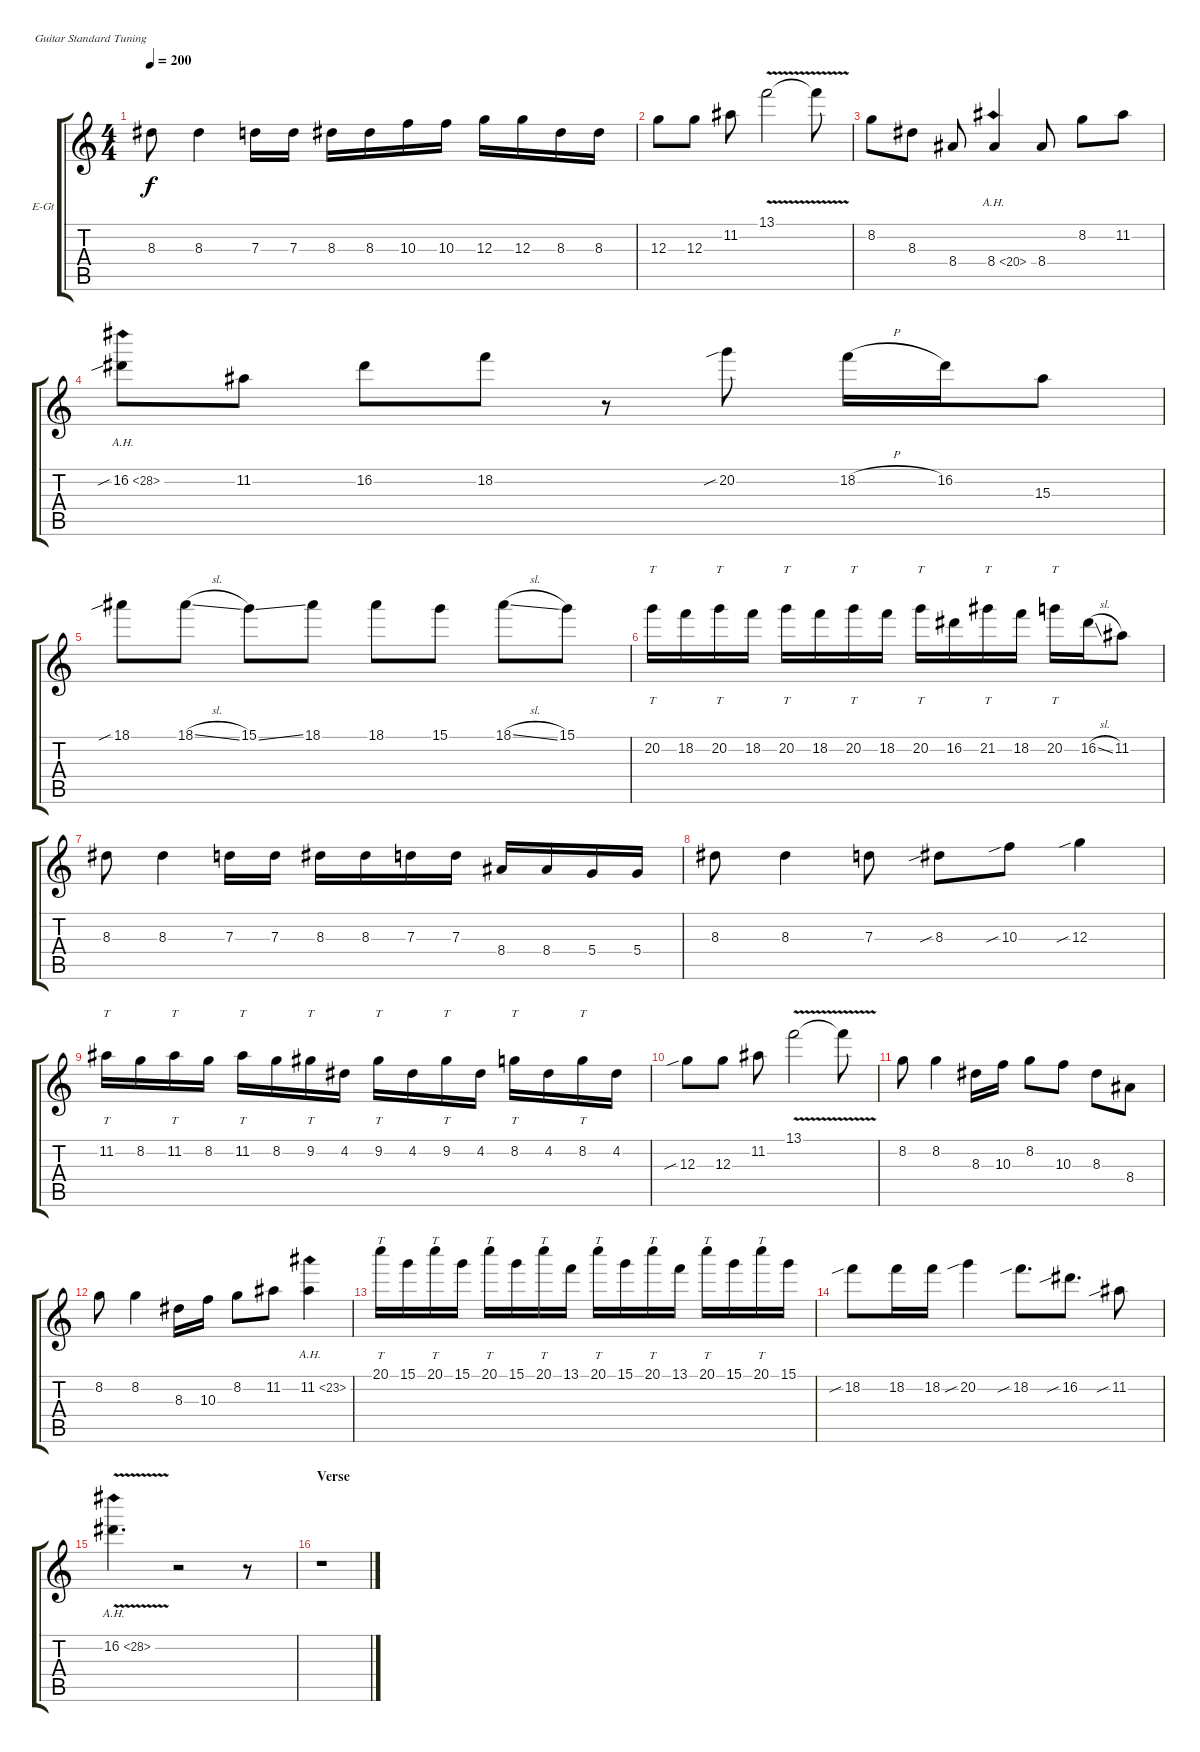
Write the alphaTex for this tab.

\bracketExtendMode groupsimilarinstruments
\firstSystemTrackNameOrientation horizontal
\otherSystemsTrackNameOrientation horizontal
\track ("Lead 2" "E-Gt") {instrument distortionguitar}
\staff {score tabs}
\tuning (E4 B3 G3 D3 A2 E2)
\ts (4 4)
\tempo 200
\clef g2
\ks aminor
8.3.8{dy f} 8.3.4 7.3.16 7.3.16 8.3.16 8.3.16 10.3.16 10.3.16 12.3.16 12.3.16 8.3.16 8.3.16 |
12.3.8 12.3.8 11.2.8 13.1{v}.2 13.1{v t}.8 |
8.2.8 8.3.8 8.4.8 8.4{ah 12}.4 8.4.8 8.2.8 11.2.8 |
16.2{ah 12 sib}.8 11.2.8 16.2.8 18.2.8 r.8 20.2{sib}.8 18.2{h}.16 16.2.16 15.3.8 |
18.1{sib}.8 18.1{sl}.8 15.1{ss}.8 18.1.8 18.1.8 15.1.8 18.1{sl}.8 15.1.8 |
20.2.16{tt} 18.2.16 20.2.16{tt} 18.2.16 20.2.16{tt} 18.2.16 20.2.16{tt} 18.2.16 20.2.16{tt} 16.2.16 21.2.16{tt} 18.2.16 20.2.16{tt} 16.2{sl}.16 11.2.8 |
8.3.8 8.3.4 7.3.16 7.3.16 8.3.16 8.3.16 7.3.16 7.3.16 8.4.16 8.4.16 5.4.16 5.4.16 |
8.3.8 8.3.4 7.3.8 8.3{sib}.8 10.3{sib}.8 12.3{sib}.4 |
11.2.16{tt} 8.2.16 11.2.16{tt} 8.2.16 11.2.16{tt} 8.2.16 9.2.16{tt} 4.2.16 9.2.16{tt} 4.2.16 9.2.16{tt} 4.2.16 8.2.16{tt} 4.2.16 8.2.16{tt} 4.2.16 |
12.3{sib}.8 12.3.8 11.2.8 13.1{v}.2 13.1{v t}.8 |
8.2.8 8.2.4 8.3.16 10.3.16 8.2.8 10.3.8 8.3.8 8.4.8 |
8.2.8 8.2.4 8.3.16 10.3.16 8.2.8 11.2.8 11.2{ah 12}.4 |
20.1.16{tt} 15.1.16 20.1.16{tt} 15.1.16 20.1.16{tt} 15.1.16 20.1.16{tt} 13.1.16 20.1.16{tt} 15.1.16 20.1.16{tt} 13.1.16 20.1.16{tt} 15.1.16 20.1.16{tt} 15.1.16 |
18.2{sib}.8 18.2.16 18.2.16 20.2{sib}.4 18.2{sib}.8{d} 16.2{sib}.8{d} 11.2{sib}.8 |
16.2{ah 12 v}.4{d} r.2 r.8 |
\section ("" "Verse")
r.1
